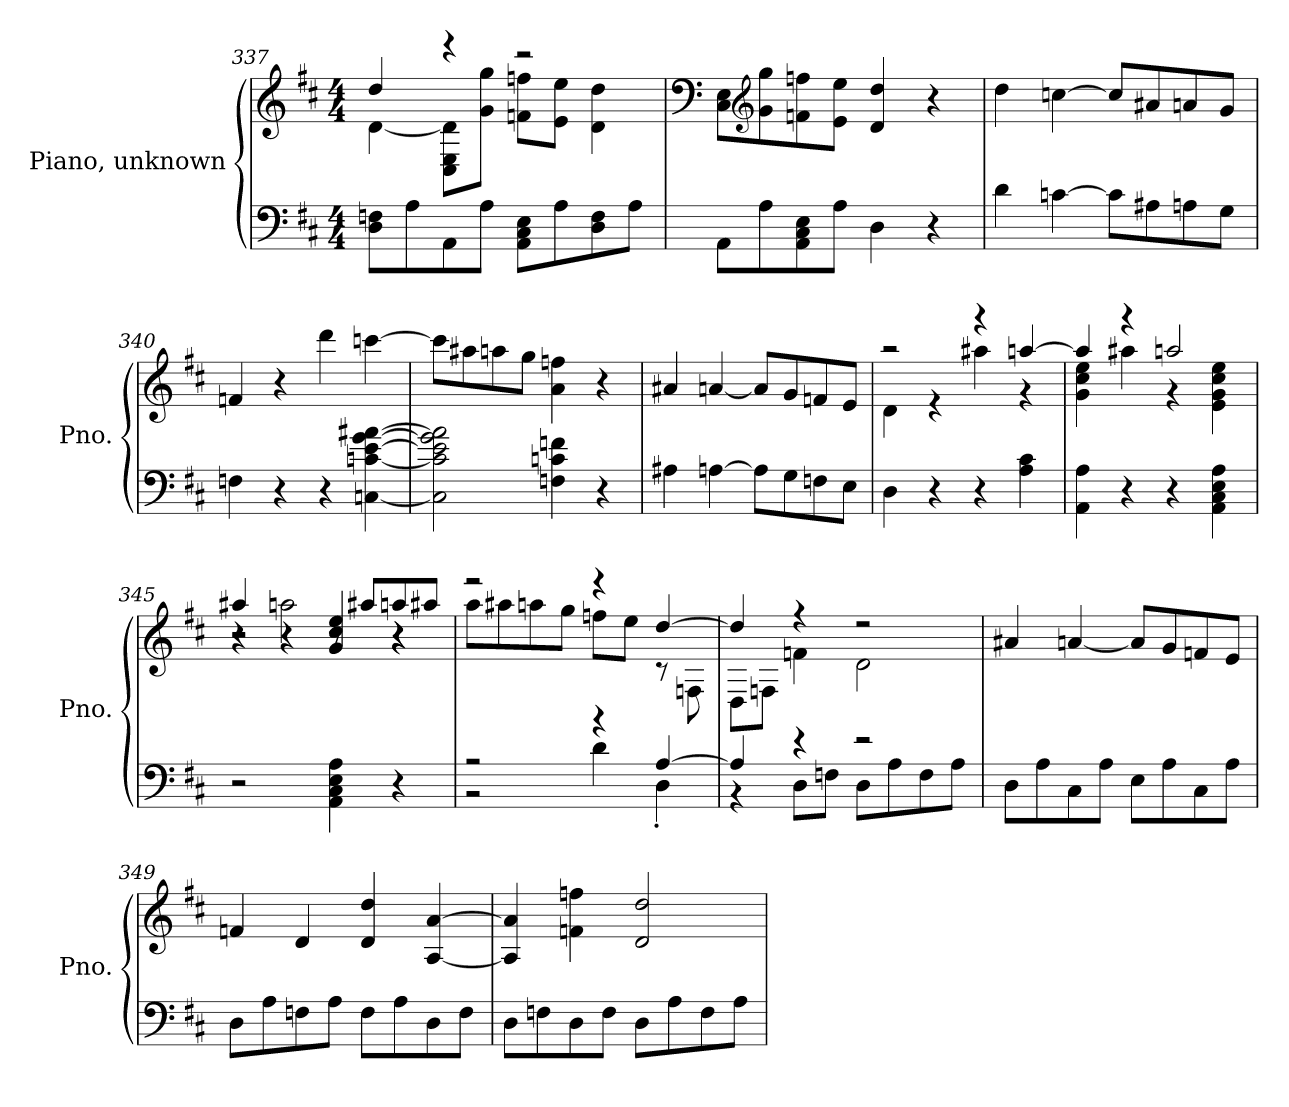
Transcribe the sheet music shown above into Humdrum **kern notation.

**kern	**kern
*part1	*part1
*staff2	*staff1
*I"Piano, unknown	*
*I'Pno.	*
!!LO:LB:g=z
*clefF4	*clefG2
*k[f#c#]	*k[f#c#]
*M4/4	*M4/4
=337	=337
*	*^
8D\ 8Fn\L	4dd/	[4d\
8A\	.	.
8AA\	4r	8C#\ 8E\ 8d\]L
8A\J	.	8g\ 8gg\J
8AA\ 8C#\ 8E\L	2r	8fn\ 8ffn\L
8A\	.	8e\ 8ee\J
8D\ 8F\	.	4d\ 4dd\
8A\J	.	.
*	*v	*v
=338	=338
*	*clefF4
8AA\L	8C#\ 8E\L
*	*clefG2
8A\	8g\ 8gg\
8AA\ 8C#\ 8E\	8fn\ 8ffn\
8A\J	8e\ 8ee\J
4D\	4d/ 4dd/
4r	4r
=339	=339
4d\	4dd\
[4cn\	[4ccn\
8c\L]	8cc/L]
8A#X\	8a#X/
8An\	8an/
8G\J	8g/J
=340	=340
4Fn\	4fn/
4r	4r
4r	4ddd\
[4Cn\ [4cn\ [4e\ [4g\ [4a#X\	[4cccn\
=341	=341
2C\] 2c\] 2e\] 2g\] 2a#\]	8ccc\L]
.	8aa#X\
.	8aan\
.	8gg\J
4Fn\ 4cn\ 4fn\	4a\ 4ffn\
4r	4r
!!LO:LB:g=z
=342	=342
4A#X\	4a#X/
[4An\	[4an/
8A\L]	8a/L]
8G\	8g/
8Fn\	8fn/
8E\J	8e/J
=343	=343
*	*^
4D\	2r	4d\
4r	.	4r
4r	4r	4aa#X\
4A\ 4c#\	[4aan/	4r
=344	=344	=344
4AA\ 4A\	4aa/]	4g\ 4cc#\ 4ee\
4r	4r	4aa#X\
4r	2aan/	4r
4AA\ 4C#\ 4E\ 4A\	.	4e\ 4g\ 4cc#\ 4ee\
=345	=345	=345
*	*	*^
2r	4aa#X/	4r	2r
.	4r	2aan\	.
4AA\ 4C#\ 4E\ 4A\	8r	.	4g/ 4cc#/ 4ee/
.	8aa#X/L	.	.
4r	8aan/	4r	4r
.	8aa#X/J	.	.
*	*	*v	*v
=346	=346	=346
*^	*	*
2r	2r	2r	8aa\L
.	.	.	8aa#X\
.	.	.	8aan\
.	.	.	8gg\J
4r	4d\	4r	8ffn\L
.	.	.	8ee\J
[4A/	4D'\	[4dd/	8r
.	.	.	8Fn\
!!LO:LB:g=z	!!
=347	=347	=347	=347
4A/]	4r	4dd/]	8D\L
.	.	.	8Fn\J
4r	8D\L	4r	4fn\
.	8Fn\J	.	.
2r	8D\L	2r	2d\
.	8A\	.	.
.	8F\	.	.
.	8A\J	.	.
*v	*v	*	*
*	*v	*v
=348	=348
8D\L	4a#X/
8A\	.
8C#\	[4an/
8A\J	.
8E\L	8a/L]
8A\	8g/
8C#\	8fn/
8A\J	8e/J
=349	=349
8D\L	4fn/
8A\	.
8Fn\	4d/
8A\J	.
8F\L	4d/ 4dd/
8A\	.
8D\	[4A/ [4a/
8F\J	.
=350	=350
8D\L	4A/] 4a/]
8Fn\	.
8D\	4fn\ 4ffn\
8F\J	.
8D\L	2d/ 2dd/
8A\	.
8F\	.
8A\J	.
=	=
*-	*-
